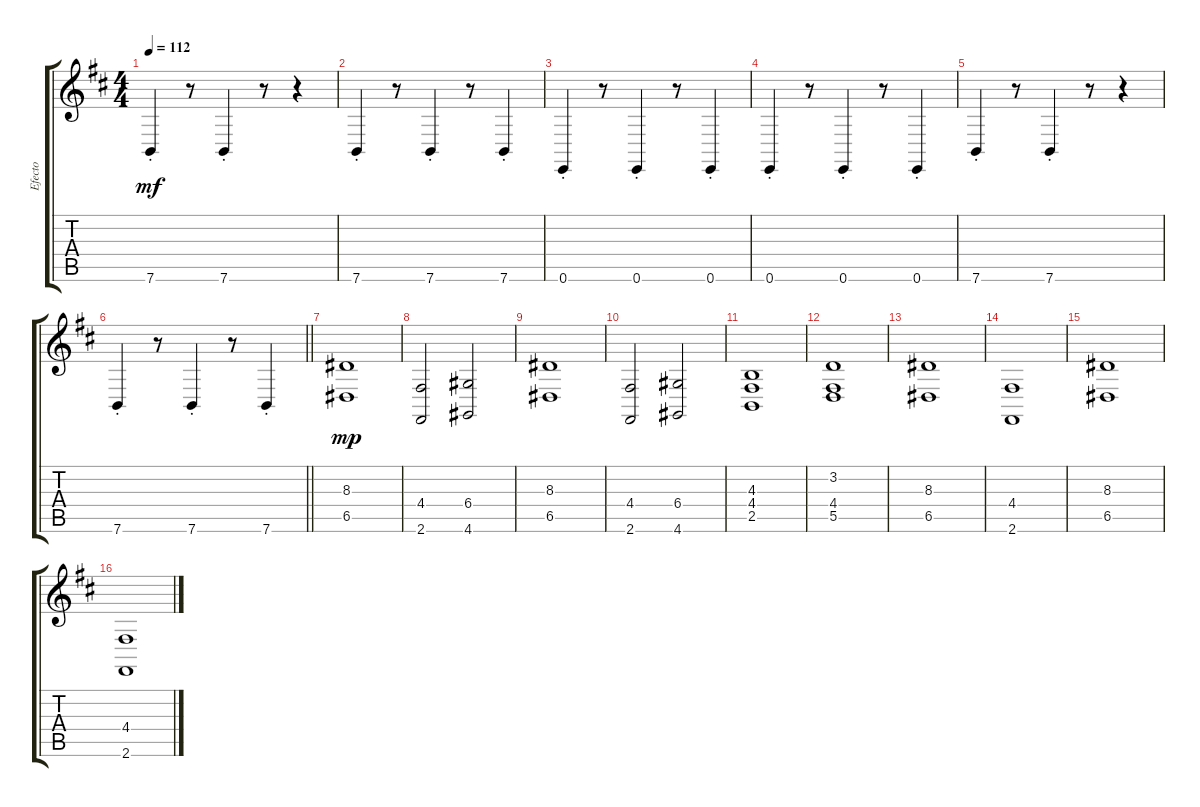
\track ("Efecto" "Efecto") {instrument synthbrass1}
\staff {score tabs}
\tuning (E4 B3 G3 D3 A2 E2) {hide}
\ts (4 4)
\tempo 112
\clef g2
\ks d
7.6{st}.4{dy mf} r.8 7.6{st}.4 r.8 r.4 |
7.6{st}.4 r.8 7.6{st}.4 r.8 7.6{st}.4 |
0.6{st}.4 r.8 0.6{st}.4 r.8 0.6{st}.4 |
0.6{st}.4 r.8 0.6{st}.4 r.8 0.6{st}.4 |
7.6{st}.4 r.8 7.6{st}.4 r.8 r.4 |
\barLineRight lightlight
7.6{st}.4 r.8 7.6{st}.4 r.8 7.6{st}.4 |
(8.3 6.5).1{dy mp volume 11 instrument pad7halo} |
(4.4 2.6).2 (6.4 4.6).2 |
(8.3 6.5).1 |
(4.4 2.6).2 (6.4 4.6).2 |
(4.3 4.4 2.5).1 |
(3.2 4.4 5.5).1 |
(8.3 6.5).1 |
(4.4 2.6).1 |
(8.3 6.5).1 |
(4.4 2.6).1
